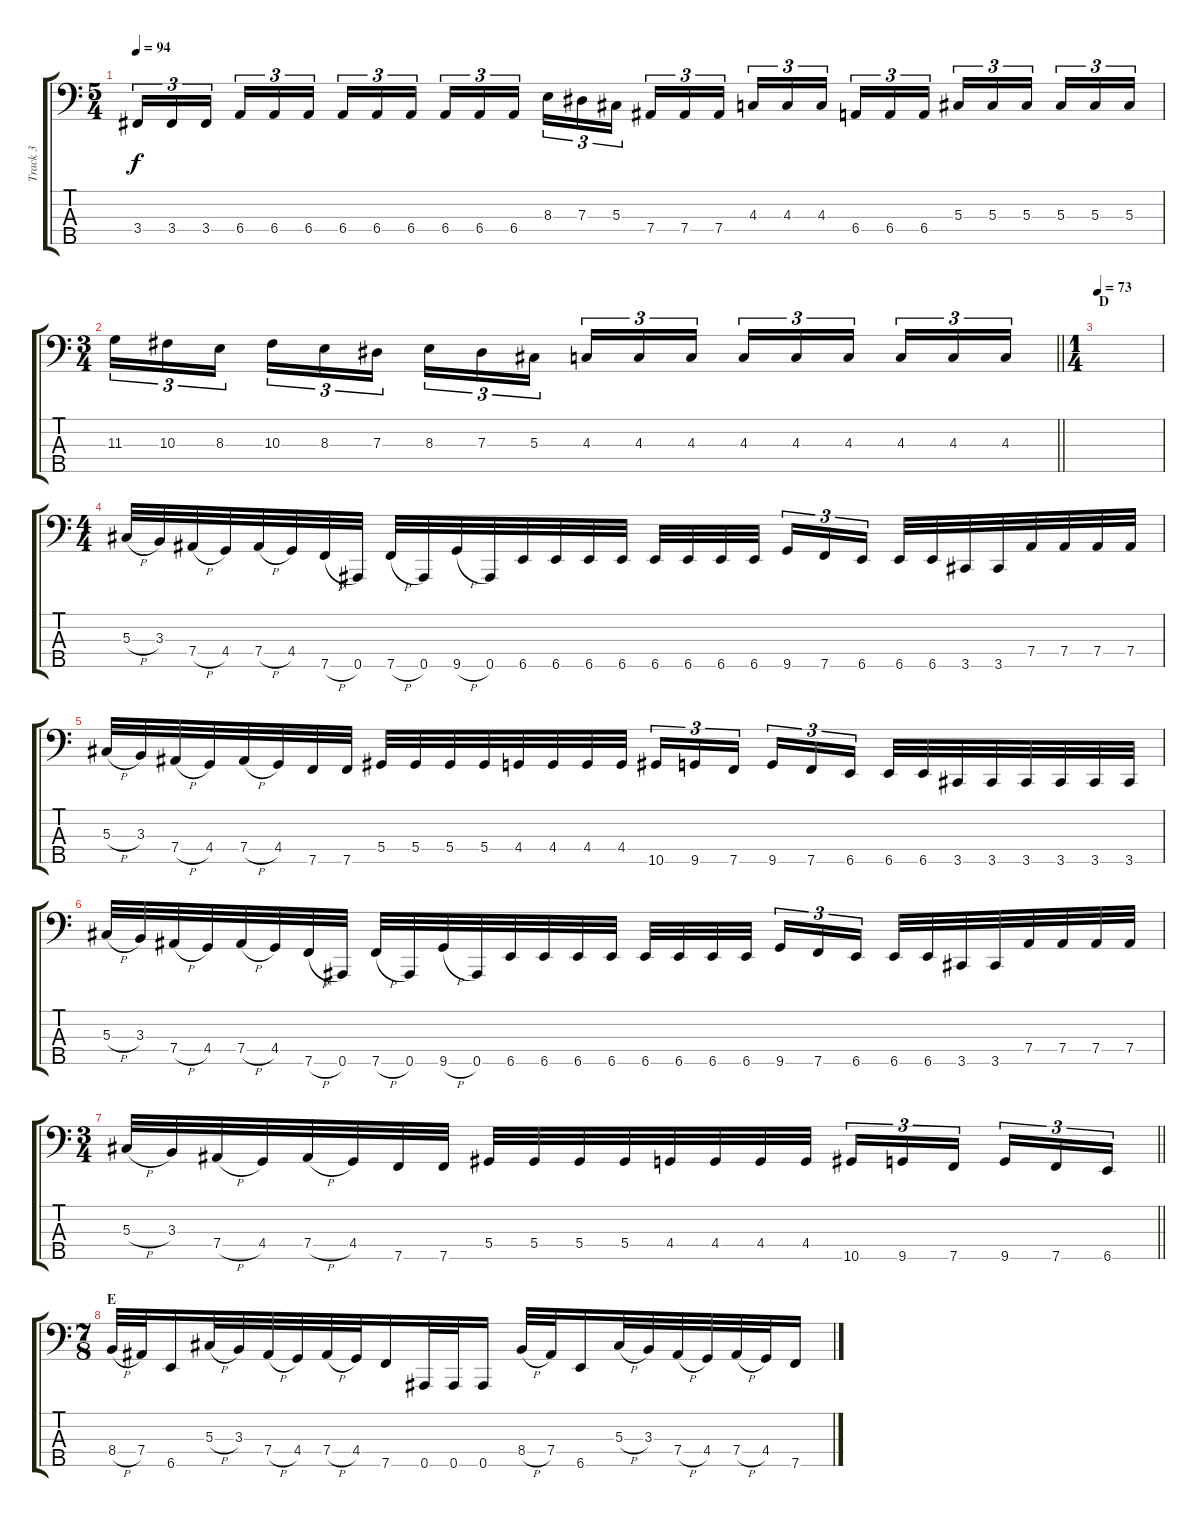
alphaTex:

\track ("Track 3" "Track 3") {instrument electricbassfinger}
\staff {score tabs}
\tuning (Gb2 Db2 Ab1 Eb1 Bb0) {hide}
\ts (5 4)
\tempo 94
\clef f4
\ks c
3.4.16{tu (3 2) dy f} 3.4.16{tu (3 2)} 3.4.16{tu (3 2)} 6.4.16{tu (3 2)} 6.4.16{tu (3 2)} 6.4.16{tu (3 2)} 6.4.16{tu (3 2)} 6.4.16{tu (3 2)} 6.4.16{tu (3 2)} 6.4.16{tu (3 2)} 6.4.16{tu (3 2)} 6.4.16{tu (3 2)} 8.3.16{tu (3 2)} 7.3.16{tu (3 2)} 5.3.16{tu (3 2)} 7.4.16{tu (3 2)} 7.4.16{tu (3 2)} 7.4.16{tu (3 2)} 4.3.16{tu (3 2)} 4.3.16{tu (3 2)} 4.3.16{tu (3 2)} 6.4.16{tu (3 2)} 6.4.16{tu (3 2)} 6.4.16{tu (3 2)} 5.3.16{tu (3 2)} 5.3.16{tu (3 2)} 5.3.16{tu (3 2)} 5.3.16{tu (3 2)} 5.3.16{tu (3 2)} 5.3.16{tu (3 2)} |
\ts (3 4)
\barLineRight lightlight
11.3.16{tu (3 2)} 10.3.16{tu (3 2)} 8.3.16{tu (3 2)} 10.3.16{tu (3 2)} 8.3.16{tu (3 2)} 7.3.16{tu (3 2)} 8.3.16{tu (3 2)} 7.3.16{tu (3 2)} 5.3.16{tu (3 2)} 4.3.16{tu (3 2)} 4.3.16{tu (3 2)} 4.3.16{tu (3 2)} 4.3.16{tu (3 2)} 4.3.16{tu (3 2)} 4.3.16{tu (3 2)} 4.3.16{tu (3 2)} 4.3.16{tu (3 2)} 4.3.16{tu (3 2)} |
\ts (1 4)
\section ("" "D")
\tempo 73
|
\ts (4 4)
5.3{h}.32 3.3.32 7.4{h}.32 4.4.32 7.4{h}.32 4.4.32 7.5{h}.32 0.5.32 7.5{h}.32 0.5.32 9.5{h}.32 0.5.32 6.5.32 6.5.32 6.5.32 6.5.32 6.5.32 6.5.32 6.5.32 6.5.32 9.5.16{tu (3 2)} 7.5.16{tu (3 2)} 6.5.16{tu (3 2)} 6.5.32 6.5.32 3.5.32 3.5.32 7.4.32 7.4.32 7.4.32 7.4.32 |
5.3{h}.32 3.3.32 7.4{h}.32 4.4.32 7.4{h}.32 4.4.32 7.5.32 7.5.32 5.4.32 5.4.32 5.4.32 5.4.32 4.4.32 4.4.32 4.4.32 4.4.32 10.5.16{tu (3 2)} 9.5.16{tu (3 2)} 7.5.16{tu (3 2)} 9.5.16{tu (3 2)} 7.5.16{tu (3 2)} 6.5.16{tu (3 2)} 6.5.32 6.5.32 3.5.32 3.5.32 3.5.32 3.5.32 3.5.32 3.5.32 |
5.3{h}.32 3.3.32 7.4{h}.32 4.4.32 7.4{h}.32 4.4.32 7.5{h}.32 0.5.32 7.5{h}.32 0.5.32 9.5{h}.32 0.5.32 6.5.32 6.5.32 6.5.32 6.5.32 6.5.32 6.5.32 6.5.32 6.5.32 9.5.16{tu (3 2)} 7.5.16{tu (3 2)} 6.5.16{tu (3 2)} 6.5.32 6.5.32 3.5.32 3.5.32 7.4.32 7.4.32 7.4.32 7.4.32 |
\ts (3 4)
\barLineRight lightlight
5.3{h}.32 3.3.32 7.4{h}.32 4.4.32 7.4{h}.32 4.4.32 7.5.32 7.5.32 5.4.32 5.4.32 5.4.32 5.4.32 4.4.32 4.4.32 4.4.32 4.4.32 10.5.16{tu (3 2)} 9.5.16{tu (3 2)} 7.5.16{tu (3 2)} 9.5.16{tu (3 2)} 7.5.16{tu (3 2)} 6.5.16{tu (3 2)} |
\ts (7 8)
\section ("" "E")
8.4{h}.32 7.4.32 6.5.16 5.3{h}.32 3.3.32 7.4{h}.32 4.4.32 7.4{h}.32 4.4.32 7.5.16 0.5.32 0.5.32 0.5.16 8.4{h}.32 7.4.32 6.5.16 5.3{h}.32 3.3.32 7.4{h}.32 4.4.32 7.4{h}.32 4.4.32 7.5.16
